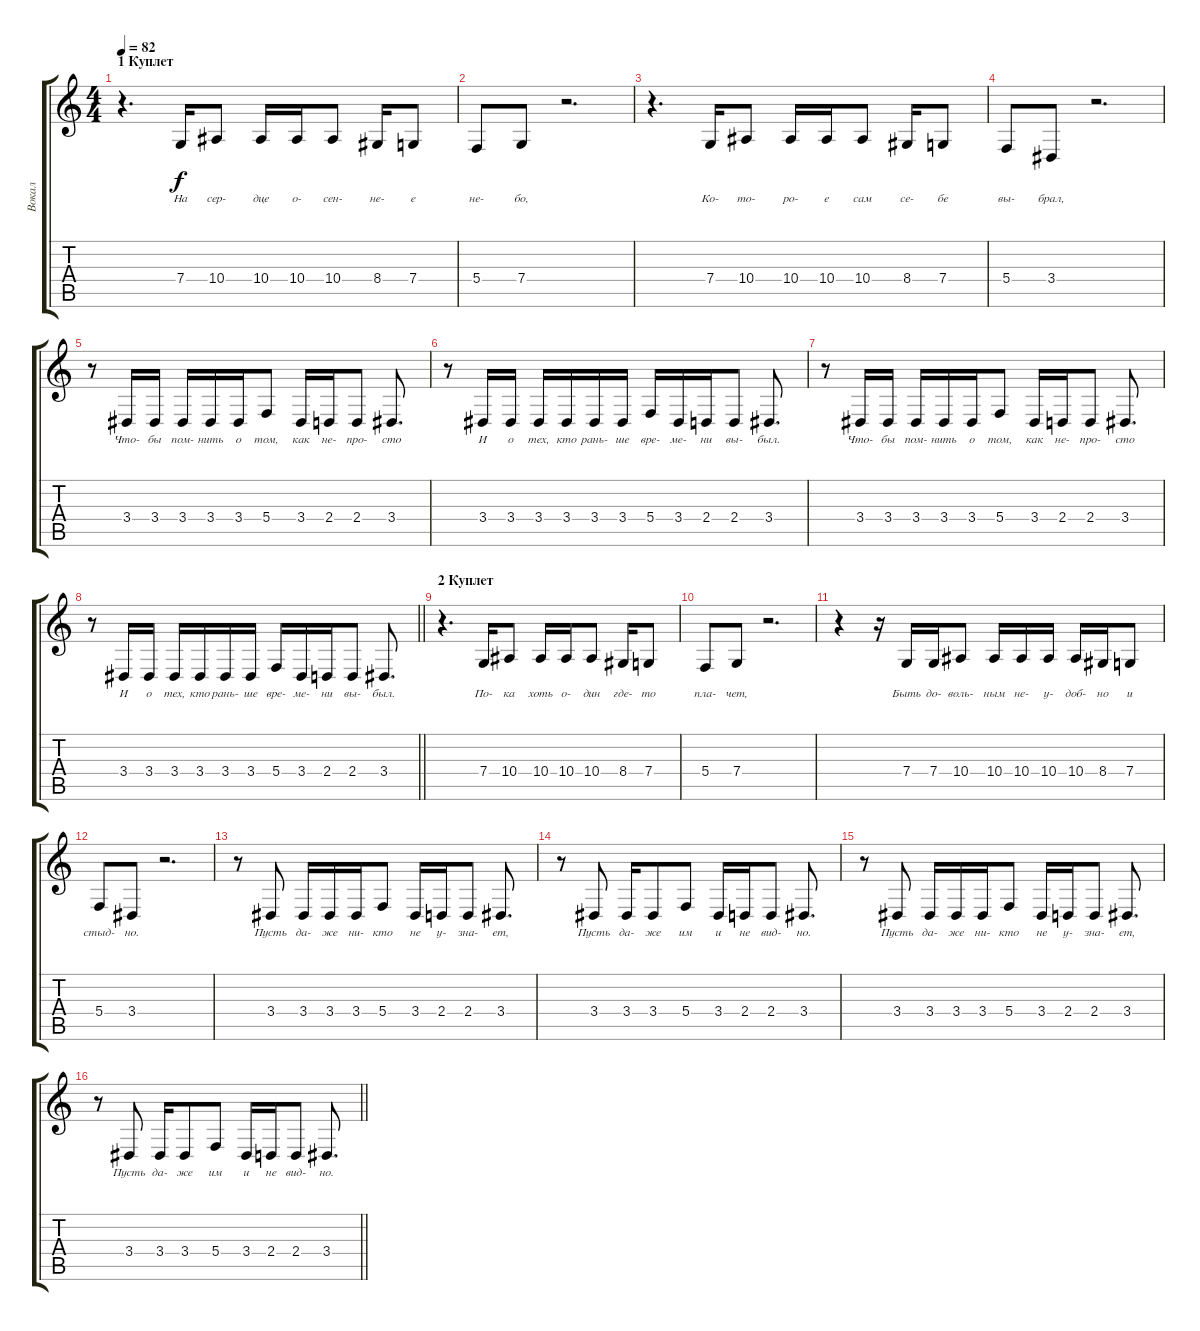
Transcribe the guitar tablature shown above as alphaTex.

\track ("Вокал" "Вокал") {instrument clarinet}
\staff {score tabs}
\tuning (D4 A3 F3 C3 G2 C2) {hide}
\ts (4 4)
\section ("" "1 Куплет")
\tempo 82
\clef g2
\ks c
r.4{d dy f} 7.4.16{lyrics (0 "На") lyrics (1 "") lyrics (2 "") lyrics (3 "") lyrics (4 "")} 10.4.8{lyrics (0 "сер-") lyrics (1 "") lyrics (2 "") lyrics (3 "") lyrics (4 "")} 10.4.16{lyrics (0 "дце") lyrics (1 "") lyrics (2 "") lyrics (3 "") lyrics (4 "")} 10.4.16{lyrics (0 "о-") lyrics (1 "") lyrics (2 "") lyrics (3 "") lyrics (4 "")} 10.4.8{lyrics (0 "сен-") lyrics (1 "") lyrics (2 "") lyrics (3 "") lyrics (4 "")} 8.4.16{lyrics (0 "не-") lyrics (1 "") lyrics (2 "") lyrics (3 "") lyrics (4 "")} 7.4.8{lyrics (0 "е") lyrics (1 "") lyrics (2 "") lyrics (3 "") lyrics (4 "")} |
5.4.8{lyrics (0 "не-") lyrics (1 "") lyrics (2 "") lyrics (3 "") lyrics (4 "")} 7.4.8{lyrics (0 "бо,") lyrics (1 "") lyrics (2 "") lyrics (3 "") lyrics (4 "")} r.2{d} |
r.4{d} 7.4.16{lyrics (0 "Ко-") lyrics (1 "") lyrics (2 "") lyrics (3 "") lyrics (4 "")} 10.4.8{lyrics (0 "то-") lyrics (1 "") lyrics (2 "") lyrics (3 "") lyrics (4 "")} 10.4.16{lyrics (0 "ро-") lyrics (1 "") lyrics (2 "") lyrics (3 "") lyrics (4 "")} 10.4.16{lyrics (0 "е") lyrics (1 "") lyrics (2 "") lyrics (3 "") lyrics (4 "")} 10.4.8{lyrics (0 "сам") lyrics (1 "") lyrics (2 "") lyrics (3 "") lyrics (4 "")} 8.4.16{lyrics (0 "се-") lyrics (1 "") lyrics (2 "") lyrics (3 "") lyrics (4 "")} 7.4.8{lyrics (0 "бе") lyrics (1 "") lyrics (2 "") lyrics (3 "") lyrics (4 "")} |
5.4.8{lyrics (0 "вы-") lyrics (1 "") lyrics (2 "") lyrics (3 "") lyrics (4 "")} 3.4.8{lyrics (0 "брал,") lyrics (1 "") lyrics (2 "") lyrics (3 "") lyrics (4 "")} r.2{d} |
r.8 3.4.16{lyrics (0 "Что-") lyrics (1 "") lyrics (2 "") lyrics (3 "") lyrics (4 "")} 3.4.16{lyrics (0 "бы") lyrics (1 "") lyrics (2 "") lyrics (3 "") lyrics (4 "")} 3.4.16{lyrics (0 "пом-") lyrics (1 "") lyrics (2 "") lyrics (3 "") lyrics (4 "")} 3.4.16{lyrics (0 "нить") lyrics (1 "") lyrics (2 "") lyrics (3 "") lyrics (4 "")} 3.4.16{lyrics (0 "о") lyrics (1 "") lyrics (2 "") lyrics (3 "") lyrics (4 "")} 5.4.8{lyrics (0 "том,") lyrics (1 "") lyrics (2 "") lyrics (3 "") lyrics (4 "")} 3.4.16{lyrics (0 "как") lyrics (1 "") lyrics (2 "") lyrics (3 "") lyrics (4 "")} 2.4.16{lyrics (0 "не-") lyrics (1 "") lyrics (2 "") lyrics (3 "") lyrics (4 "")} 2.4.8{lyrics (0 "про-") lyrics (1 "") lyrics (2 "") lyrics (3 "") lyrics (4 "")} 3.4.8{d lyrics (0 "сто") lyrics (1 "") lyrics (2 "") lyrics (3 "") lyrics (4 "")} |
r.8 3.4.16{lyrics (0 "И") lyrics (1 "") lyrics (2 "") lyrics (3 "") lyrics (4 "")} 3.4.16{lyrics (0 "о") lyrics (1 "") lyrics (2 "") lyrics (3 "") lyrics (4 "")} 3.4.16{lyrics (0 "тех,") lyrics (1 "") lyrics (2 "") lyrics (3 "") lyrics (4 "")} 3.4.16{lyrics (0 "кто") lyrics (1 "") lyrics (2 "") lyrics (3 "") lyrics (4 "")} 3.4.16{lyrics (0 "рань-") lyrics (1 "") lyrics (2 "") lyrics (3 "") lyrics (4 "")} 3.4.16{lyrics (0 "ше") lyrics (1 "") lyrics (2 "") lyrics (3 "") lyrics (4 "")} 5.4.16{lyrics (0 "вре-") lyrics (1 "") lyrics (2 "") lyrics (3 "") lyrics (4 "")} 3.4.16{lyrics (0 "ме-") lyrics (1 "") lyrics (2 "") lyrics (3 "") lyrics (4 "")} 2.4.16{lyrics (0 "ни") lyrics (1 "") lyrics (2 "") lyrics (3 "") lyrics (4 "")} 2.4.8{lyrics (0 "вы-") lyrics (1 "") lyrics (2 "") lyrics (3 "") lyrics (4 "")} 3.4.8{d lyrics (0 "был.") lyrics (1 "") lyrics (2 "") lyrics (3 "") lyrics (4 "")} |
r.8 3.4.16{lyrics (0 "Что-") lyrics (1 "") lyrics (2 "") lyrics (3 "") lyrics (4 "")} 3.4.16{lyrics (0 "бы") lyrics (1 "") lyrics (2 "") lyrics (3 "") lyrics (4 "")} 3.4.16{lyrics (0 "пом-") lyrics (1 "") lyrics (2 "") lyrics (3 "") lyrics (4 "")} 3.4.16{lyrics (0 "нить") lyrics (1 "") lyrics (2 "") lyrics (3 "") lyrics (4 "")} 3.4.16{lyrics (0 "о") lyrics (1 "") lyrics (2 "") lyrics (3 "") lyrics (4 "")} 5.4.8{lyrics (0 "том,") lyrics (1 "") lyrics (2 "") lyrics (3 "") lyrics (4 "")} 3.4.16{lyrics (0 "как") lyrics (1 "") lyrics (2 "") lyrics (3 "") lyrics (4 "")} 2.4.16{lyrics (0 "не-") lyrics (1 "") lyrics (2 "") lyrics (3 "") lyrics (4 "")} 2.4.8{lyrics (0 "про-") lyrics (1 "") lyrics (2 "") lyrics (3 "") lyrics (4 "")} 3.4.8{d lyrics (0 "сто") lyrics (1 "") lyrics (2 "") lyrics (3 "") lyrics (4 "")} |
\barLineRight lightlight
r.8 3.4.16{lyrics (0 "И") lyrics (1 "") lyrics (2 "") lyrics (3 "") lyrics (4 "")} 3.4.16{lyrics (0 "о") lyrics (1 "") lyrics (2 "") lyrics (3 "") lyrics (4 "")} 3.4.16{lyrics (0 "тех,") lyrics (1 "") lyrics (2 "") lyrics (3 "") lyrics (4 "")} 3.4.16{lyrics (0 "кто") lyrics (1 "") lyrics (2 "") lyrics (3 "") lyrics (4 "")} 3.4.16{lyrics (0 "рань-") lyrics (1 "") lyrics (2 "") lyrics (3 "") lyrics (4 "")} 3.4.16{lyrics (0 "ше") lyrics (1 "") lyrics (2 "") lyrics (3 "") lyrics (4 "")} 5.4.16{lyrics (0 "вре-") lyrics (1 "") lyrics (2 "") lyrics (3 "") lyrics (4 "")} 3.4.16{lyrics (0 "ме-") lyrics (1 "") lyrics (2 "") lyrics (3 "") lyrics (4 "")} 2.4.16{lyrics (0 "ни") lyrics (1 "") lyrics (2 "") lyrics (3 "") lyrics (4 "")} 2.4.8{lyrics (0 "вы-") lyrics (1 "") lyrics (2 "") lyrics (3 "") lyrics (4 "")} 3.4.8{d lyrics (0 "был.") lyrics (1 "") lyrics (2 "") lyrics (3 "") lyrics (4 "")} |
\section ("" "2 Куплет")
r.4{d} 7.4.16{lyrics (0 "По-") lyrics (1 "") lyrics (2 "") lyrics (3 "") lyrics (4 "")} 10.4.8{lyrics (0 "ка") lyrics (1 "") lyrics (2 "") lyrics (3 "") lyrics (4 "")} 10.4.16{lyrics (0 "хоть") lyrics (1 "") lyrics (2 "") lyrics (3 "") lyrics (4 "")} 10.4.16{lyrics (0 "о-") lyrics (1 "") lyrics (2 "") lyrics (3 "") lyrics (4 "")} 10.4.8{lyrics (0 "дин") lyrics (1 "") lyrics (2 "") lyrics (3 "") lyrics (4 "")} 8.4.16{lyrics (0 "где-") lyrics (1 "") lyrics (2 "") lyrics (3 "") lyrics (4 "")} 7.4.8{lyrics (0 "то") lyrics (1 "") lyrics (2 "") lyrics (3 "") lyrics (4 "")} |
5.4.8{lyrics (0 "пла-") lyrics (1 "") lyrics (2 "") lyrics (3 "") lyrics (4 "")} 7.4.8{lyrics (0 "чет,") lyrics (1 "") lyrics (2 "") lyrics (3 "") lyrics (4 "")} r.2{d} |
r.4 r.16 7.4.16{lyrics (0 "Быть") lyrics (1 "") lyrics (2 "") lyrics (3 "") lyrics (4 "")} 7.4.16{lyrics (0 "до-") lyrics (1 "") lyrics (2 "") lyrics (3 "") lyrics (4 "")} 10.4.8{lyrics (0 "воль-") lyrics (1 "") lyrics (2 "") lyrics (3 "") lyrics (4 "")} 10.4.16{lyrics (0 "ным") lyrics (1 "") lyrics (2 "") lyrics (3 "") lyrics (4 "")} 10.4.16{lyrics (0 "не-") lyrics (1 "") lyrics (2 "") lyrics (3 "") lyrics (4 "")} 10.4.16{lyrics (0 "у-") lyrics (1 "") lyrics (2 "") lyrics (3 "") lyrics (4 "")} 10.4.16{lyrics (0 "доб-") lyrics (1 "") lyrics (2 "") lyrics (3 "") lyrics (4 "")} 8.4.16{lyrics (0 "но") lyrics (1 "") lyrics (2 "") lyrics (3 "") lyrics (4 "")} 7.4.8{lyrics (0 "и") lyrics (1 "") lyrics (2 "") lyrics (3 "") lyrics (4 "")} |
5.4.8{lyrics (0 "стыд-") lyrics (1 "") lyrics (2 "") lyrics (3 "") lyrics (4 "")} 3.4.8{lyrics (0 "но.") lyrics (1 "") lyrics (2 "") lyrics (3 "") lyrics (4 "")} r.2{d} |
r.8 3.4.8{lyrics (0 "Пусть") lyrics (1 "") lyrics (2 "") lyrics (3 "") lyrics (4 "")} 3.4.16{lyrics (0 "да-") lyrics (1 "") lyrics (2 "") lyrics (3 "") lyrics (4 "")} 3.4.16{lyrics (0 "же") lyrics (1 "") lyrics (2 "") lyrics (3 "") lyrics (4 "")} 3.4.16{lyrics (0 "ни-") lyrics (1 "") lyrics (2 "") lyrics (3 "") lyrics (4 "")} 5.4.8{lyrics (0 "кто") lyrics (1 "") lyrics (2 "") lyrics (3 "") lyrics (4 "")} 3.4.16{lyrics (0 "не") lyrics (1 "") lyrics (2 "") lyrics (3 "") lyrics (4 "")} 2.4.16{lyrics (0 "у-") lyrics (1 "") lyrics (2 "") lyrics (3 "") lyrics (4 "")} 2.4.8{lyrics (0 "зна-") lyrics (1 "") lyrics (2 "") lyrics (3 "") lyrics (4 "")} 3.4.8{d lyrics (0 "ет,") lyrics (1 "") lyrics (2 "") lyrics (3 "") lyrics (4 "")} |
r.8 3.4.8{lyrics (0 "Пусть") lyrics (1 "") lyrics (2 "") lyrics (3 "") lyrics (4 "")} 3.4.16{lyrics (0 "да-") lyrics (1 "") lyrics (2 "") lyrics (3 "") lyrics (4 "")} 3.4.8{lyrics (0 "же") lyrics (1 "") lyrics (2 "") lyrics (3 "") lyrics (4 "")} 5.4.8{lyrics (0 "им") lyrics (1 "") lyrics (2 "") lyrics (3 "") lyrics (4 "")} 3.4.16{lyrics (0 "и") lyrics (1 "") lyrics (2 "") lyrics (3 "") lyrics (4 "")} 2.4.16{lyrics (0 "не") lyrics (1 "") lyrics (2 "") lyrics (3 "") lyrics (4 "")} 2.4.8{lyrics (0 "вид-") lyrics (1 "") lyrics (2 "") lyrics (3 "") lyrics (4 "")} 3.4.8{d lyrics (0 "но.") lyrics (1 "") lyrics (2 "") lyrics (3 "") lyrics (4 "")} |
r.8 3.4.8{lyrics (0 "Пусть") lyrics (1 "") lyrics (2 "") lyrics (3 "") lyrics (4 "")} 3.4.16{lyrics (0 "да-") lyrics (1 "") lyrics (2 "") lyrics (3 "") lyrics (4 "")} 3.4.16{lyrics (0 "же") lyrics (1 "") lyrics (2 "") lyrics (3 "") lyrics (4 "")} 3.4.16{lyrics (0 "ни-") lyrics (1 "") lyrics (2 "") lyrics (3 "") lyrics (4 "")} 5.4.8{lyrics (0 "кто") lyrics (1 "") lyrics (2 "") lyrics (3 "") lyrics (4 "")} 3.4.16{lyrics (0 "не") lyrics (1 "") lyrics (2 "") lyrics (3 "") lyrics (4 "")} 2.4.16{lyrics (0 "у-") lyrics (1 "") lyrics (2 "") lyrics (3 "") lyrics (4 "")} 2.4.8{lyrics (0 "зна-") lyrics (1 "") lyrics (2 "") lyrics (3 "") lyrics (4 "")} 3.4.8{d lyrics (0 "ет,") lyrics (1 "") lyrics (2 "") lyrics (3 "") lyrics (4 "")} |
\barLineRight lightlight
r.8 3.4.8{lyrics (0 "Пусть") lyrics (1 "") lyrics (2 "") lyrics (3 "") lyrics (4 "")} 3.4.16{lyrics (0 "да-") lyrics (1 "") lyrics (2 "") lyrics (3 "") lyrics (4 "")} 3.4.8{lyrics (0 "же") lyrics (1 "") lyrics (2 "") lyrics (3 "") lyrics (4 "")} 5.4.8{lyrics (0 "им") lyrics (1 "") lyrics (2 "") lyrics (3 "") lyrics (4 "")} 3.4.16{lyrics (0 "и") lyrics (1 "") lyrics (2 "") lyrics (3 "") lyrics (4 "")} 2.4.16{lyrics (0 "не") lyrics (1 "") lyrics (2 "") lyrics (3 "") lyrics (4 "")} 2.4.8{lyrics (0 "вид-") lyrics (1 "") lyrics (2 "") lyrics (3 "") lyrics (4 "")} 3.4.8{d lyrics (0 "но.") lyrics (1 "") lyrics (2 "") lyrics (3 "") lyrics (4 "")}
